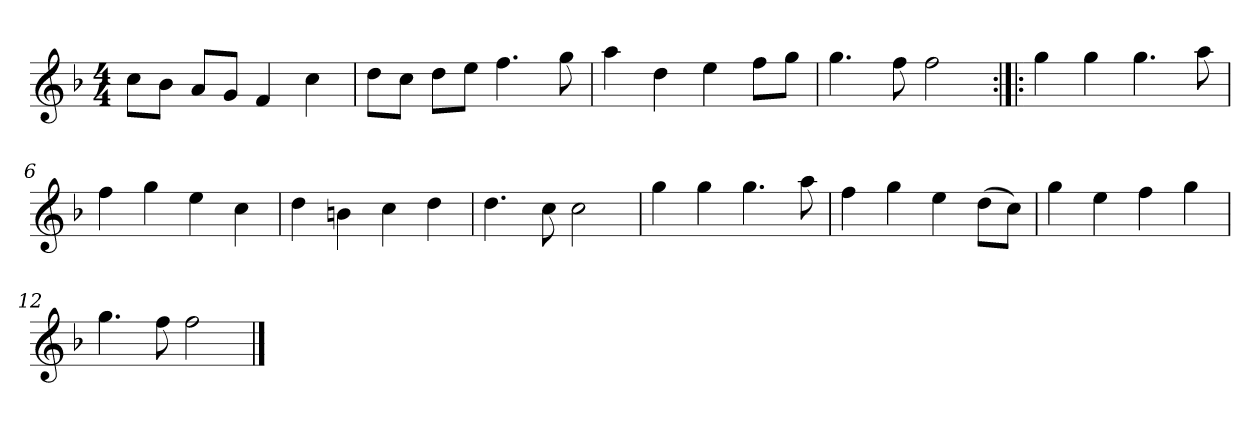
**kern
*part1
*staff1
*clefG2
*k[b-]
*F:
*M4/4
*MM120
=1
8cc\L
8b-\J
8a/L
8g/J
4f
4cc
=2
8dd\L
8cc\J
8dd\L
8ee\J
4.ff
8gg
=3
4aa
4dd
4ee
8ff\L
8gg\J
=4
4.gg
8ff
2ff
=5:|!|:
4gg
4gg
4.gg
8aa
=6
4ff
4gg
4ee
4cc
=7
4dd
4bn
4cc
4dd
=8
4.dd
8cc
2cc
=9
4gg
4gg
4.gg
8aa
=10
4ff
4gg
4ee
(8dd\L
8cc\J)
=11
4gg
4ee
4ff
4gg
=12
4.gg
8ff
2ff
==
*-
